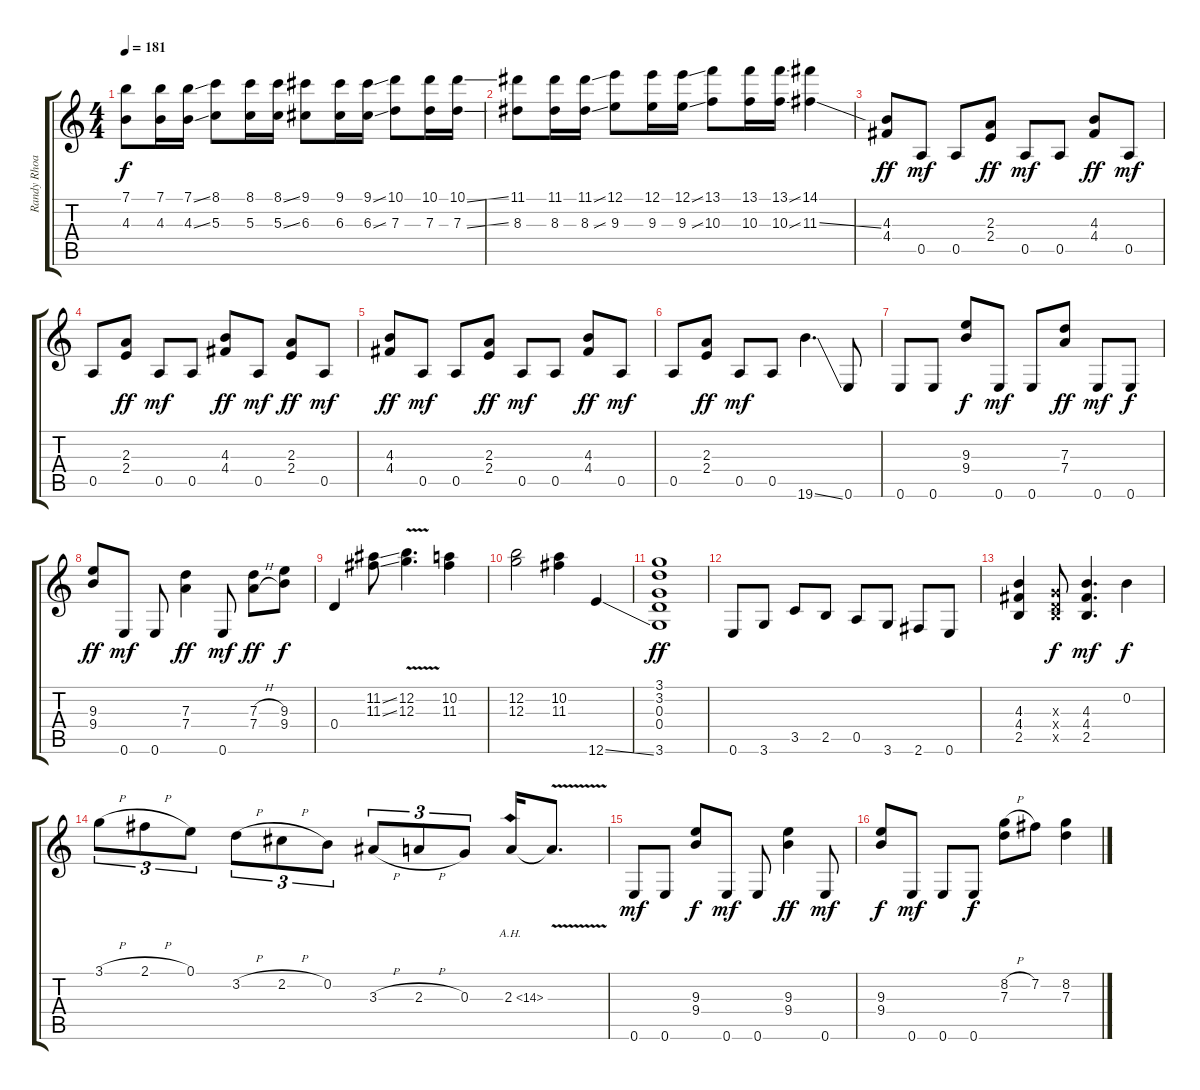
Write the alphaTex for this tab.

\track ("Randy Rhoads" "Randy Rhoa") {instrument overdrivenguitar}
\staff {score tabs}
\tuning (E4 B3 G3 D3 A2 E2) {hide}
\ts (4 4)
\tempo 181
\clef g2
\ks c
(7.1 4.3).8{dy f} (7.1 4.3).16 (7.1{ss} 4.3{ss}).16 (8.1 5.3).8 (8.1 5.3).16 (8.1{ss} 5.3{ss}).16 (9.1 6.3).8 (9.1 6.3).16 (9.1{ss} 6.3{ss}).16 (10.1 7.3).8 (10.1 7.3).16 (10.1{ss} 7.3{ss}).16 |
(11.1 8.3).8 (11.1 8.3).16 (11.1{ss} 8.3{ss}).16 (12.1 9.3).8 (12.1 9.3).16 (12.1{ss} 9.3{ss}).16 (13.1 10.3).8 (13.1 10.3).16 (13.1{ss} 10.3{ss}).16 (14.1 11.3{ss}).4 |
(4.3 4.4).8{dy ff} 0.5.8{dy mf} 0.5.8 (2.3 2.4).8{dy ff} 0.5.8{dy mf} 0.5.8 (4.3 4.4).8{dy ff} 0.5.8{dy mf} |
0.5.8 (2.3 2.4).8{dy ff} 0.5.8{dy mf} 0.5.8 (4.3 4.4).8{dy ff} 0.5.8{dy mf} (2.3 2.4).8{dy ff} 0.5.8{dy mf} |
(4.3 4.4).8{dy ff} 0.5.8{dy mf} 0.5.8 (2.3 2.4).8{dy ff} 0.5.8{dy mf} 0.5.8 (4.3 4.4).8{dy ff} 0.5.8{dy mf} |
0.5.8 (2.3 2.4).8{dy ff} 0.5.8{dy mf} 0.5.8 19.6{ss}.4{d} 0.6.8 |
0.6.8 0.6.8 (9.3 9.4).8{dy f} 0.6.8{dy mf} 0.6.8 (7.3 7.4).8{dy ff} 0.6.8{dy mf} 0.6.8{dy f} |
(9.3 9.4).8{dy ff} 0.6.8{dy mf} 0.6.8 (7.3 7.4).4{dy ff} 0.6.8{dy mf} (7.3{h} 7.4{h}).8{dy ff} (9.3 9.4).8{dy f} |
0.4.4 (11.2{ss} 11.3{ss}).8 (12.2{v} 12.3{v}).4{d} (10.2 11.3).4 |
(12.2 12.3).2 (10.2 11.3).4 12.6{ss}.4 |
(3.1 3.2 0.3 0.4 3.6).1{dy ff} |
0.6.8 3.6.8 3.5.8 2.5.8 0.5.8 3.6.8 2.6.8 0.6.8 |
(4.3 4.4 2.5).4 (0.3{x} 0.4{x} 2.5{x}).8{dy f} (4.3 4.4 2.5).4{d dy mf} 0.2.4{dy f} |
3.1{h}.8{tu (3 2)} 2.1{h}.8{tu (3 2)} 0.1.8{tu (3 2)} 3.2{h}.8{tu (3 2)} 2.2{h}.8{tu (3 2)} 0.2.8{tu (3 2)} 3.3{h}.8{tu (3 2)} 2.3{h}.8{tu (3 2)} 0.3.8{tu (3 2)} 2.3{ah 12}.16 2.3{v t}.8{d} |
0.6.8{dy mf} 0.6.8 (9.3 9.4).8{dy f} 0.6.8{dy mf} 0.6.8 (9.3 9.4).4{dy ff} 0.6.8{dy mf} |
(9.3 9.4).8{dy f} 0.6.8{dy mf} 0.6.8 0.6.8{dy f} (8.2{h} 7.3).8 7.2.8 (8.2 7.3).4
